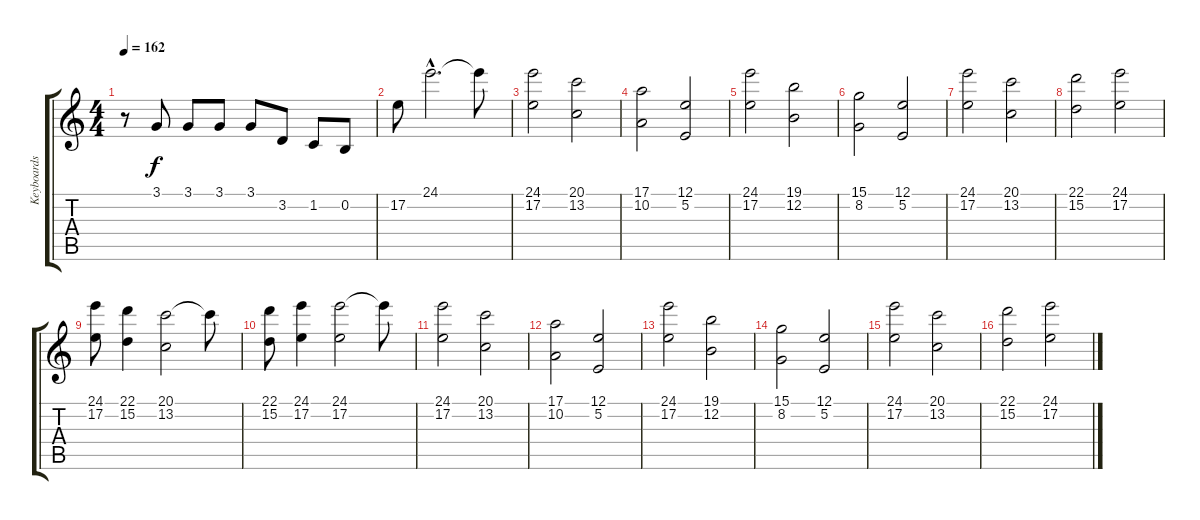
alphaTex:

\track ("Keyboards 1" "Keyboards ") {instrument stringensemble1}
\staff {score tabs}
\tuning (E4 B3 G3 D3 A2 E2) {hide}
\ts (4 4)
\tempo 162
\clef g2
\ks c
r.8{dy f} 3.1.8 3.1.8 3.1.8 3.1.8 3.2.8 1.2.8 0.2.8 |
17.2.8 24.1{hac}.2{d} 24.1{t}.8 |
(24.1 17.2).2 (20.1 13.2).2 |
(17.1 10.2).2 (12.1 5.2).2 |
(24.1 17.2).2 (19.1 12.2).2 |
(15.1 8.2).2 (12.1 5.2).2 |
(24.1 17.2).2 (20.1 13.2).2 |
(22.1 15.2).2 (24.1 17.2).2 |
(24.1 17.2).8 (22.1 15.2).4 (20.1 13.2).2 20.1{t}.8 |
(22.1 15.2).8 (24.1 17.2).4 (24.1 17.2).2 24.1{t}.8 |
(24.1 17.2).2 (20.1 13.2).2 |
(17.1 10.2).2 (12.1 5.2).2 |
(24.1 17.2).2 (19.1 12.2).2 |
(15.1 8.2).2 (12.1 5.2).2 |
(24.1 17.2).2 (20.1 13.2).2 |
(22.1 15.2).2 (24.1 17.2).2
